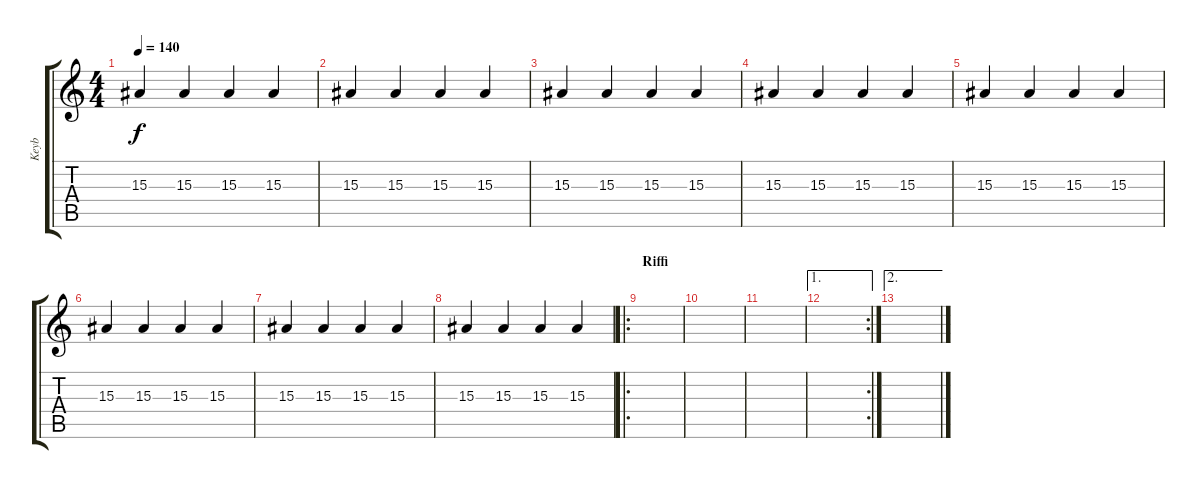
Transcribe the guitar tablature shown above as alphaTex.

\track ("Keyb" "Keyb") {instrument acousticgrandpiano}
\staff {score tabs}
\tuning (E4 B3 G3 D3 A2 E2) {hide}
\ts (4 4)
\tempo 140
\clef g2
\ks c
15.3.4{dy f} 15.3.4 15.3.4 15.3.4 |
15.3.4 15.3.4 15.3.4 15.3.4 |
15.3.4 15.3.4 15.3.4 15.3.4 |
15.3.4 15.3.4 15.3.4 15.3.4 |
15.3.4 15.3.4 15.3.4 15.3.4 |
15.3.4 15.3.4 15.3.4 15.3.4 |
15.3.4 15.3.4 15.3.4 15.3.4 |
15.3.4 15.3.4 15.3.4 15.3.4 |
\ro
\section ("" "Riffi")
|
|
|
\ae 1
\rc 2
|
\ae 2
